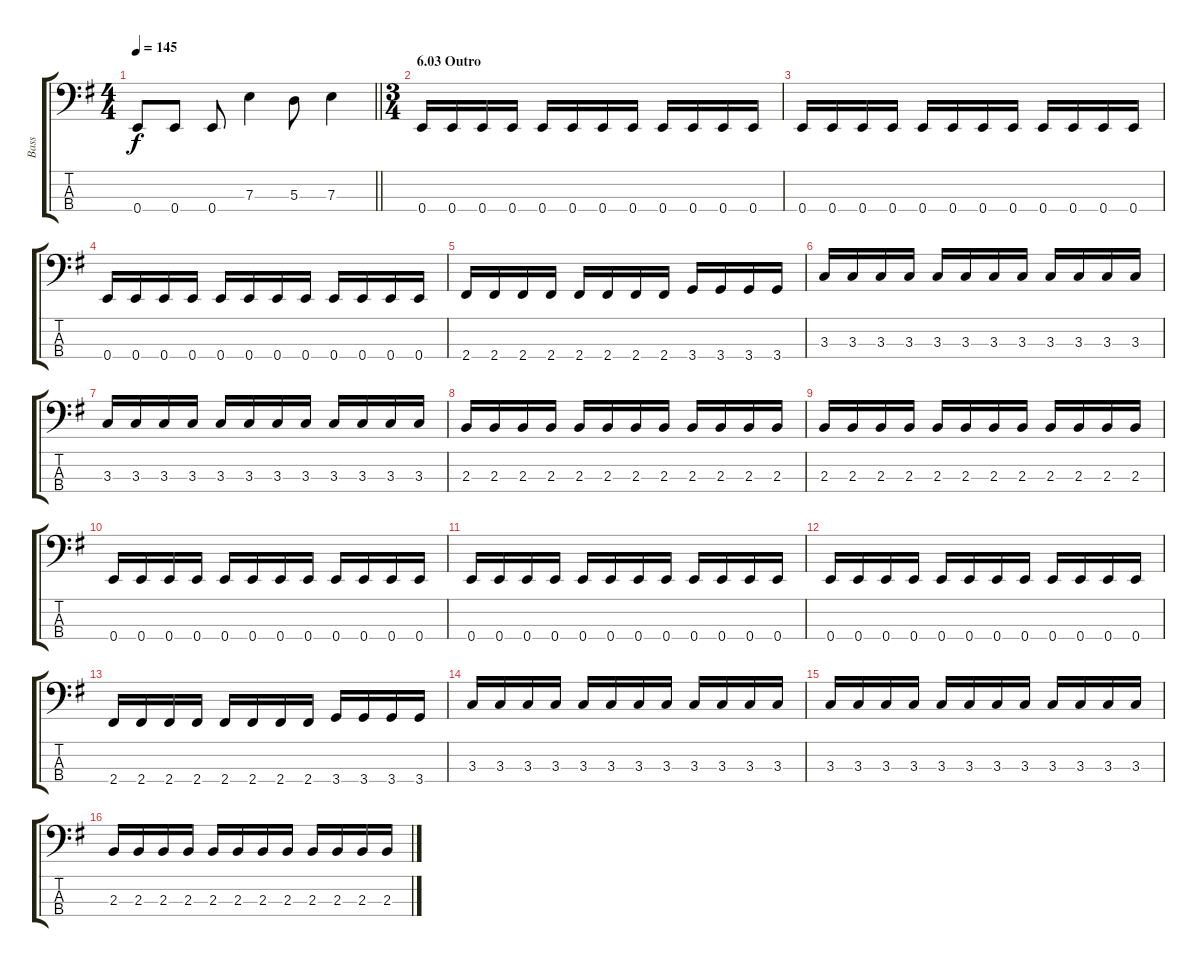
\track ("Bass" "Bass") {instrument electricbassfinger}
\staff {score tabs}
\tuning (G2 D2 A1 E1) {hide}
\ts (4 4)
\tempo 145
\clef f4
\barLineRight lightlight
\ks eminor
0.4.8{dy f} 0.4.8 0.4.8 7.3.4 5.3.8 7.3.4 |
\ts (3 4)
\section ("" "6.03 Outro")
0.4.16 0.4.16 0.4.16 0.4.16 0.4.16 0.4.16 0.4.16 0.4.16 0.4.16 0.4.16 0.4.16 0.4.16 |
0.4.16 0.4.16 0.4.16 0.4.16 0.4.16 0.4.16 0.4.16 0.4.16 0.4.16 0.4.16 0.4.16 0.4.16 |
0.4.16 0.4.16 0.4.16 0.4.16 0.4.16 0.4.16 0.4.16 0.4.16 0.4.16 0.4.16 0.4.16 0.4.16 |
2.4.16 2.4.16 2.4.16 2.4.16 2.4.16 2.4.16 2.4.16 2.4.16 3.4.16 3.4.16 3.4.16 3.4.16 |
3.3.16 3.3.16 3.3.16 3.3.16 3.3.16 3.3.16 3.3.16 3.3.16 3.3.16 3.3.16 3.3.16 3.3.16 |
3.3.16 3.3.16 3.3.16 3.3.16 3.3.16 3.3.16 3.3.16 3.3.16 3.3.16 3.3.16 3.3.16 3.3.16 |
2.3.16 2.3.16 2.3.16 2.3.16 2.3.16 2.3.16 2.3.16 2.3.16 2.3.16 2.3.16 2.3.16 2.3.16 |
2.3.16 2.3.16 2.3.16 2.3.16 2.3.16 2.3.16 2.3.16 2.3.16 2.3.16 2.3.16 2.3.16 2.3.16 |
0.4.16 0.4.16 0.4.16 0.4.16 0.4.16 0.4.16 0.4.16 0.4.16 0.4.16 0.4.16 0.4.16 0.4.16 |
0.4.16 0.4.16 0.4.16 0.4.16 0.4.16 0.4.16 0.4.16 0.4.16 0.4.16 0.4.16 0.4.16 0.4.16 |
0.4.16 0.4.16 0.4.16 0.4.16 0.4.16 0.4.16 0.4.16 0.4.16 0.4.16 0.4.16 0.4.16 0.4.16 |
2.4.16 2.4.16 2.4.16 2.4.16 2.4.16 2.4.16 2.4.16 2.4.16 3.4.16 3.4.16 3.4.16 3.4.16 |
3.3.16 3.3.16 3.3.16 3.3.16 3.3.16 3.3.16 3.3.16 3.3.16 3.3.16 3.3.16 3.3.16 3.3.16 |
3.3.16 3.3.16 3.3.16 3.3.16 3.3.16 3.3.16 3.3.16 3.3.16 3.3.16 3.3.16 3.3.16 3.3.16 |
2.3.16 2.3.16 2.3.16 2.3.16 2.3.16 2.3.16 2.3.16 2.3.16 2.3.16 2.3.16 2.3.16 2.3.16
